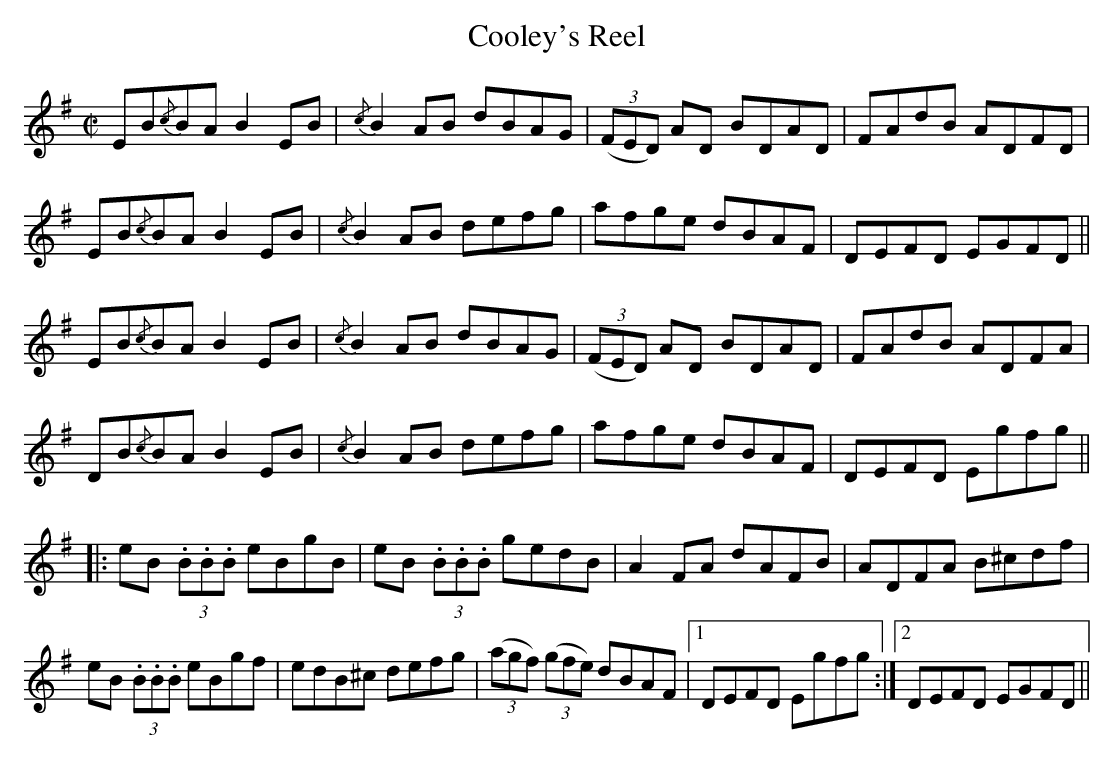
X:1
U: ~ = !turn!
T:Cooley's Reel
M:C|
L:1/8
K:G
EB{/c}BA B2 EB | {/c}B2 AB dBAG | ((3FED) AD BDAD | FAdB ADFD |
EB{/c}BA B2 EB | {/c}B2 AB defg | afge dBAF | DEFD EGFD ||
EB{/c}BA B2 EB | {/c}B2 AB dBAG | ((3FED) AD BDAD | FAdB ADFA |
DB{/c}BA B2 EB | {/c}B2 AB defg | afge dBAF | DEFD Egfg ||
|: eB (3.B.B.B eBgB | eB (3.B.B.B gedB | A2 FA dAFB | ADFA B^cdf |
eB (3.B.B.B eBgf | edB^c defg | ((3agf) ((3gfe) dBAF | [1DEFD Egfg :| [2 DEFD EGFD ||
